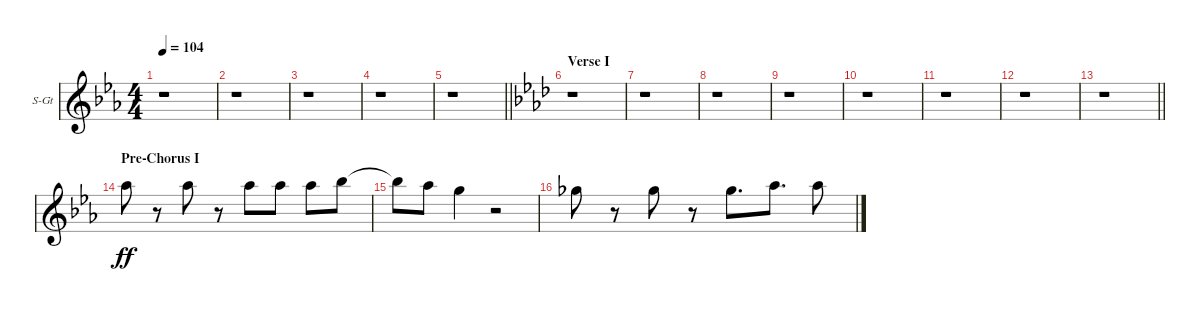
\bracketExtendMode groupsimilarinstruments
\firstSystemTrackNameOrientation horizontal
\otherSystemsTrackNameOrientation horizontal
\track ("Choir 1" "S-Gt") {instrument choiraahs}
\staff {score}
\tuning (E4 B3 G3 D3 A2 E2)
\displaytranspose 12
\ts (4 4)
\tempo 104
\clef g2
\ks eb
r.1{dy ff} |
r.1 |
r.1 |
r.1 |
\barLineRight lightlight
r.1 |
\section ("" "Verse I")
\ks ab
r.1 |
r.1 |
r.1 |
r.1 |
r.1 |
r.1 |
r.1 |
\barLineRight lightlight
r.1 |
\section ("" "Pre-Chorus I")
\ks eb
4.1.8 r.8 4.1.8 r.8 4.1.8 4.1.8 4.1.8 6.1.8 |
6.1{t}.8 9.2.8 8.2.4 r.2 |
2.1.8 r.8 2.1.8 r.8 2.1.8{d} 4.1.8{d} 4.1.8
